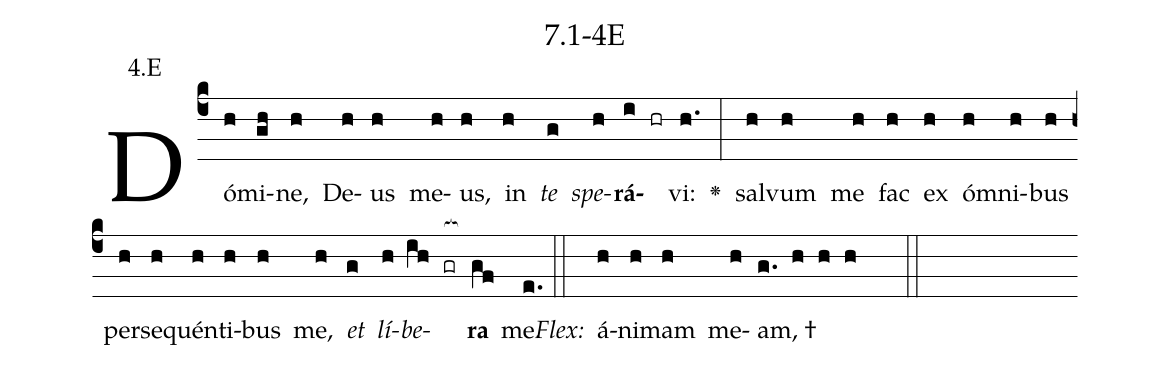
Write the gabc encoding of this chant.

name: 7.1-4E;
annotation: 4.E;
%%
(c4)Dó(h)mi(gh)ne,(h) De(h)us(h) me(h)us,(h) in(h) <i>te</i>(g) <i>spe</i>(h)<b>rá</b>(i hr)vi:(h.) <v>\greheightstar</v>(:) sal(h)vum(h) me(h) fac(h) ex(h) óm(h)ni(h)bus(h) per(h)se(h)quén(h)ti(h)bus(h) me,(h) <i>et</i>(g) <i>lí</i>(h)<i>be</i>(ih gr[ocb:1{])<b>ra</b>(gf[ocb:0}]) me.(e.) (::)
<i>Flex:</i>()  á(h)ni(h)mam(h) me(h)am, †(g. h h h  ::)

%E(h) u(g) o(h) u(ih) a(gf) e.(e.) (::)
